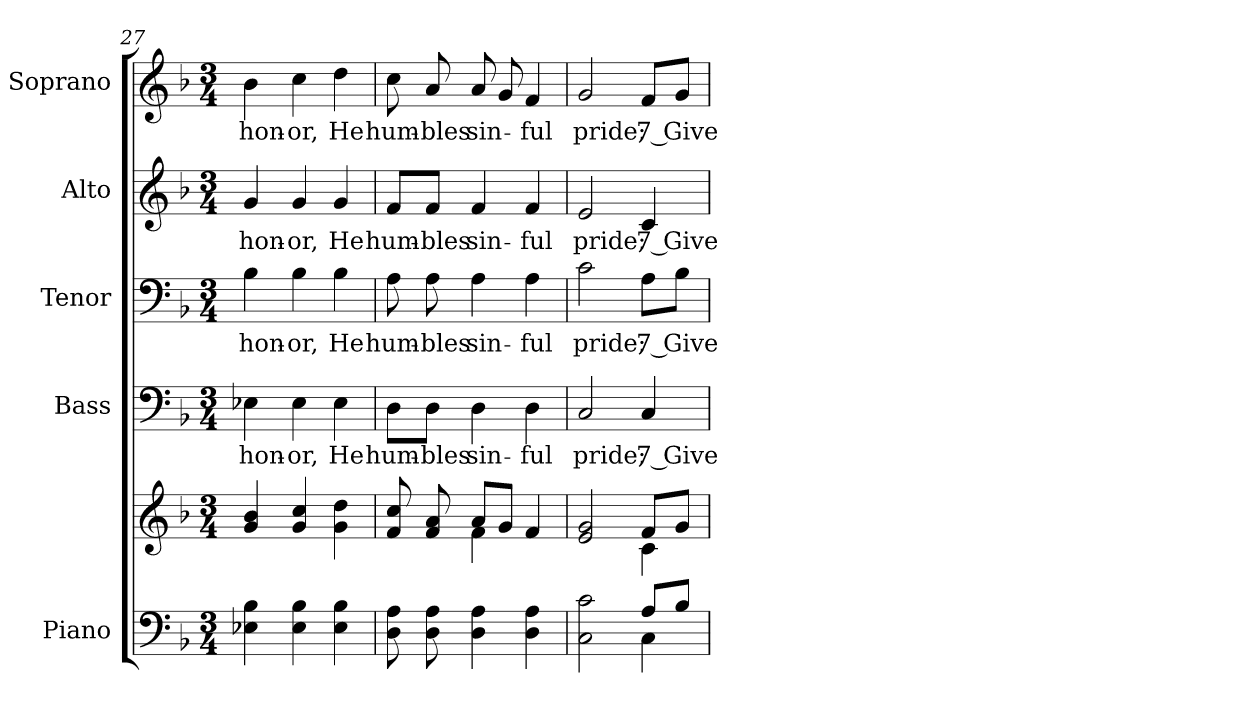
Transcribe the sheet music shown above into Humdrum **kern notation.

**kern	**kern	**kern	**text	**kern	**text	**kern	**text	**kern	**text
*part5	*part5	*part4	*part4	*part3	*part3	*part2	*part2	*part1	*part1
*staff6	*staff5	*staff4	*staff4	*staff3	*staff3	*staff2	*staff2	*staff1	*staff1
*I"Piano	*	*I"Bass	*	*I"Tenor	*	*I"Alto	*	*I"Soprano	*
*I'Pno.	*	*I'B.	*	*I'T.	*	*I'A.	*	*I'S.	*
!!LO:PB:g=z
*clefF4	*clefG2	*clefF4	*	*clefF4	*	*clefG2	*	*clefG2	*
*k[b-]	*k[b-]	*k[b-]	*	*k[b-]	*	*k[b-]	*	*k[b-]	*
*F:	*F:	*F:	*	*F:	*	*F:	*	*F:	*
*M3/4	*M3/4	*M3/4	*	*M3/4	*	*M3/4	*	*M3/4	*
=27	=27	=27	=27	=27	=27	=27	=27	=27	=27
!	!	!	!LO:LY:b:color=#000000	!	!	!	!	!	!
!	!	!	!	!	!LO:LY:b:color=#000000	!	!	!	!
!	!	!	!	!	!	!	!LO:LY:b:color=#000000	!	!
!	!	!	!	!	!	!	!	!	!LO:LY:b:color=#000000
4E-Xi\ 4B-i	4gi/ 4b-i	4E-Xi\	hon-	4B-i\	hon-	4gi/	hon-	4b-i\	hon-
!	!	!	!LO:LY:b:color=#000000	!	!	!	!	!	!
!	!	!	!	!	!LO:LY:b:color=#000000	!	!	!	!
!	!	!	!	!	!	!	!LO:LY:b:color=#000000	!	!
!	!	!	!	!	!	!	!	!	!LO:LY:b:color=#000000
4E-i\ 4B-i	4gi/ 4cci	4E-i\	-or,	4B-i\	-or,	4gi/	-or,	4cci\	-or,
!	!	!	!LO:LY:b:color=#000000	!	!	!	!	!	!
!	!	!	!	!	!LO:LY:b:color=#000000	!	!	!	!
!	!	!	!	!	!	!	!LO:LY:b:color=#000000	!	!
!	!	!	!	!	!	!	!	!	!LO:LY:b:color=#000000
4E-i\ 4B-i	4gi\ 4ddi	4E-i\	He	4B-i\	He	4gi/	He	4ddi\	He
=28	=28	=28	=28	=28	=28	=28	=28	=28	=28
*	*^	*	*	*	*	*	*	*	*
!	!	!	!	!LO:LY:b:color=#000000	!	!	!	!	!	!
!	!	!	!	!	!	!LO:LY:b:color=#000000	!	!	!	!
!	!	!	!	!	!	!	!	!LO:LY:b:color=#000000	!	!
!	!	!	!	!	!	!	!	!	!	!LO:LY:b:color=#000000
8Di\ 8Ai	8fi/ 8cci	4ryy	8Di\L	hum-	8Ai\	hum-	8fi/L	hum-	8cci\	hum-
!	!	!	!	!LO:LY:b:color=#000000	!	!	!	!	!	!
!	!	!	!	!	!	!LO:LY:b:color=#000000	!	!	!	!
!	!	!	!	!	!	!	!	!LO:LY:b:color=#000000	!	!
!	!	!	!	!	!	!	!	!	!	!LO:LY:b:color=#000000
8Di\ 8Ai	8fi/ 8ai	.	8Di\J	-bles	8Ai\	-bles	8fi/J	-bles	8ai/	-bles
!	!	!	!	!LO:LY:b:color=#000000	!	!	!	!	!	!
!	!	!	!	!	!	!LO:LY:b:color=#000000	!	!	!	!
!	!	!	!	!	!	!	!	!LO:LY:b:color=#000000	!	!
!	!	!	!	!	!	!	!	!	!	!LO:LY:b:color=#000000
4Di\ 4Ai	8ai/L	4fi\	4Di\	sin-	4Ai\	sin-	4fi/	sin-	8ai/	sin-
.	8gi/J	.	.	.	.	.	.	.	8gi/	.
!	!	!	!	!LO:LY:b:color=#000000	!	!	!	!	!	!
!	!	!	!	!	!	!LO:LY:b:color=#000000	!	!	!	!
!	!	!	!	!	!	!	!	!LO:LY:b:color=#000000	!	!
!	!	!	!	!	!	!	!	!	!	!LO:LY:b:color=#000000
4Di\ 4Ai	4fi/	4ryy	4Di\	-ful	4Ai\	-ful	4fi/	-ful	4fi/	-ful
!!LO:PB:g=z
=29	=29	=29	=29	=29	=29	=29	=29	=29	=29	=29
*^	*	*	*	*	*	*	*	*	*	*
!	!	!	!	!	!LO:LY:b:color=#000000	!	!	!	!	!	!
!	!	!	!	!	!	!	!LO:LY:b:color=#000000	!	!	!	!
!	!	!	!	!	!	!	!	!	!LO:LY:b:color=#000000	!	!
!	!	!	!	!	!	!	!	!	!	!	!LO:LY:b:color=#000000
2Ci\ 2ci	2ryy	2ei/ 2gi	2ryy	2Ci/	pride;	2ci\	pride;	2ei/	pride;	2gi/	pride;
!	!	!	!	!	!LO:LY:b:color=#000000	!	!	!	!	!	!
!	!	!	!	!	!	!	!LO:LY:b:color=#000000	!	!	!	!
!	!	!	!	!	!	!	!	!	!LO:LY:b:color=#000000	!	!
!	!	!	!	!	!	!	!	!	!	!	!LO:LY:b:color=#000000
8Ai/L	4Ci\	8fi/L	4ci\	4Ci/	7 Give	8Ai\L	7 Give	4ci/	7 Give	8fi/L	7 Give
8B-i/J	.	8gi/J	.	.	.	8B-i\J	.	.	.	8gi/J	.
*v	*v	*	*	*	*	*	*	*	*	*	*
*	*v	*v	*	*	*	*	*	*	*	*
=	=	=	=	=	=	=	=	=	=
*-	*-	*-	*-	*-	*-	*-	*-	*-	*-
